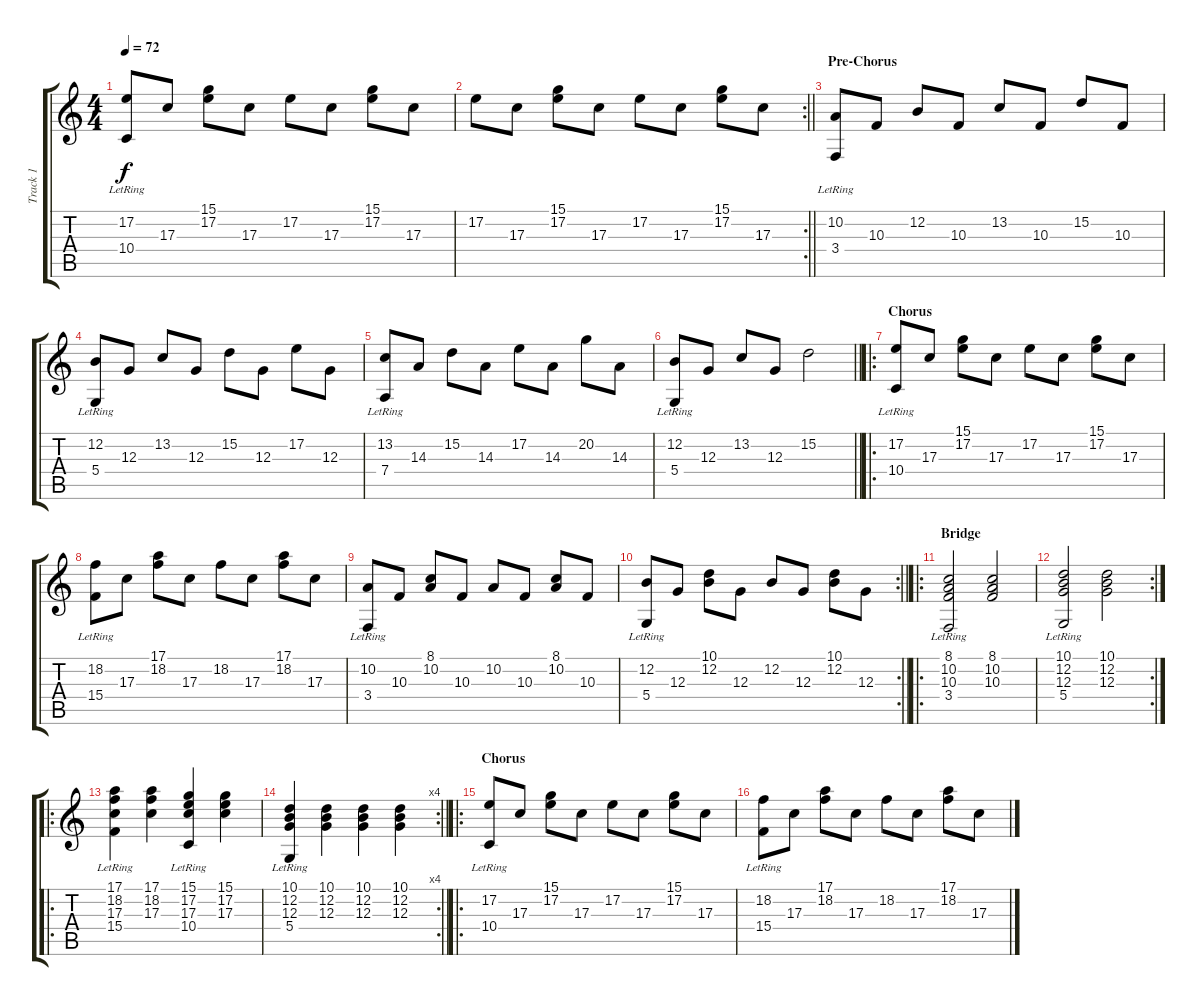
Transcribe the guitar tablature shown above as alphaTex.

\track ("Track 1" "Track 1") {instrument acousticgrandpiano}
\staff {score tabs}
\tuning (E4 B3 G3 D3 A2 E2) {hide}
\ts (4 4)
\tempo 72
\clef g2
\ks c
(17.2 10.4{lr}).8{dy f} 17.3.8 (15.1 17.2).8 17.3.8 17.2.8 17.3.8 (15.1 17.2).8 17.3.8 |
\rc 2
\barLineRight lightlight
17.2.8 17.3.8 (15.1 17.2).8 17.3.8 17.2.8 17.3.8 (15.1 17.2).8 17.3.8 |
\section ("" "Pre-Chorus")
(10.2 3.4{lr}).8 10.3.8 12.2.8 10.3.8 13.2.8 10.3.8 15.2.8 10.3.8 |
(12.2 5.4{lr}).8 12.3.8 13.2.8 12.3.8 15.2.8 12.3.8 17.2.8 12.3.8 |
(13.2 7.4{lr}).8 14.3.8 15.2.8 14.3.8 17.2.8 14.3.8 20.2.8 14.3.8 |
\barLineRight lightlight
(12.2 5.4{lr}).8 12.3.8 13.2.8 12.3.8 15.2.2 |
\ro
\section ("" "Chorus")
(17.2 10.4{lr}).8 17.3.8 (15.1 17.2).8 17.3.8 17.2.8 17.3.8 (15.1 17.2).8 17.3.8 |
(18.2 15.4{lr}).8 17.3.8 (17.1 18.2).8 17.3.8 18.2.8 17.3.8 (17.1 18.2).8 17.3.8 |
(10.2 3.4{lr}).8 10.3.8 (8.1 10.2).8 10.3.8 10.2.8 10.3.8 (8.1 10.2).8 10.3.8 |
\rc 2
\barLineRight lightlight
(12.2 5.4{lr}).8 12.3.8 (10.1 12.2).8 12.3.8 12.2.8 12.3.8 (10.1 12.2).8 12.3.8 |
\ro
\section ("" "Bridge")
(8.1 10.2 10.3 3.4{lr}).2 (8.1 10.2 10.3).2 |
\rc 2
(10.1 12.2 12.3 5.4{lr}).2 (10.1 12.2 12.3).2 |
\ro
(17.1 18.2 17.3 15.4{lr}).4 (17.1 18.2 17.3).4 (15.1 17.2 17.3 10.4{lr}).4 (15.1 17.2 17.3).4 |
\rc 4
\barLineRight lightlight
(10.1 12.2 12.3 5.4{lr}).4 (10.1 12.2 12.3).4 (10.1 12.2 12.3).4 (10.1 12.2 12.3).4 |
\ro
\section ("" "Chorus")
(17.2 10.4{lr}).8 17.3.8 (15.1 17.2).8 17.3.8 17.2.8 17.3.8 (15.1 17.2).8 17.3.8 |
(18.2 15.4{lr}).8 17.3.8 (17.1 18.2).8 17.3.8 18.2.8 17.3.8 (17.1 18.2).8 17.3.8
